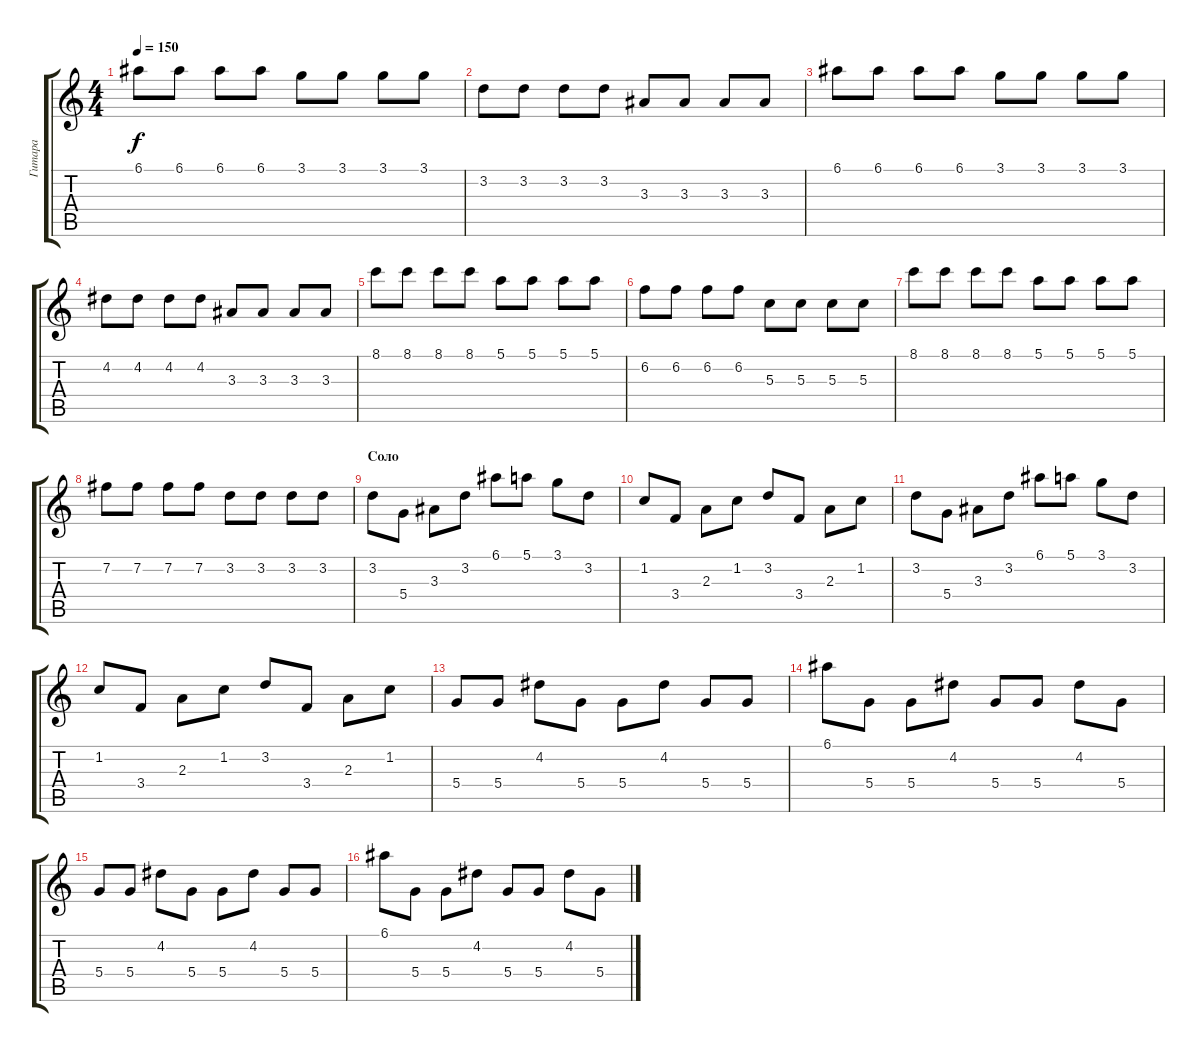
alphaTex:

\track ("Гитара" "Гитара") {instrument distortionguitar}
\staff {score tabs}
\tuning (E4 B3 G3 D3 A2 E2) {hide}
\ts (4 4)
\tempo 150
\clef g2
\ks c
6.1.8{dy f} 6.1.8 6.1.8 6.1.8 3.1.8 3.1.8 3.1.8 3.1.8 |
3.2.8 3.2.8 3.2.8 3.2.8 3.3.8 3.3.8 3.3.8 3.3.8 |
6.1.8 6.1.8 6.1.8 6.1.8 3.1.8 3.1.8 3.1.8 3.1.8 |
4.2.8 4.2.8 4.2.8 4.2.8 3.3.8 3.3.8 3.3.8 3.3.8 |
8.1.8 8.1.8 8.1.8 8.1.8 5.1.8 5.1.8 5.1.8 5.1.8 |
6.2.8 6.2.8 6.2.8 6.2.8 5.3.8 5.3.8 5.3.8 5.3.8 |
8.1.8 8.1.8 8.1.8 8.1.8 5.1.8 5.1.8 5.1.8 5.1.8 |
7.2.8 7.2.8 7.2.8 7.2.8 3.2.8 3.2.8 3.2.8 3.2.8 |
\section ("" "Соло")
3.2.8{volume 13} 5.4.8 3.3.8 3.2.8 6.1.8 5.1.8 3.1.8 3.2.8 |
1.2.8 3.4.8 2.3.8 1.2.8 3.2.8 3.4.8 2.3.8 1.2.8 |
3.2.8 5.4.8 3.3.8 3.2.8 6.1.8 5.1.8 3.1.8 3.2.8 |
1.2.8 3.4.8 2.3.8 1.2.8 3.2.8 3.4.8 2.3.8 1.2.8 |
5.4.8 5.4.8 4.2.8 5.4.8 5.4.8 4.2.8 5.4.8 5.4.8 |
6.1.8 5.4.8 5.4.8 4.2.8 5.4.8 5.4.8 4.2.8 5.4.8 |
5.4.8 5.4.8 4.2.8 5.4.8 5.4.8 4.2.8 5.4.8 5.4.8 |
6.1.8 5.4.8 5.4.8 4.2.8 5.4.8 5.4.8 4.2.8 5.4.8
